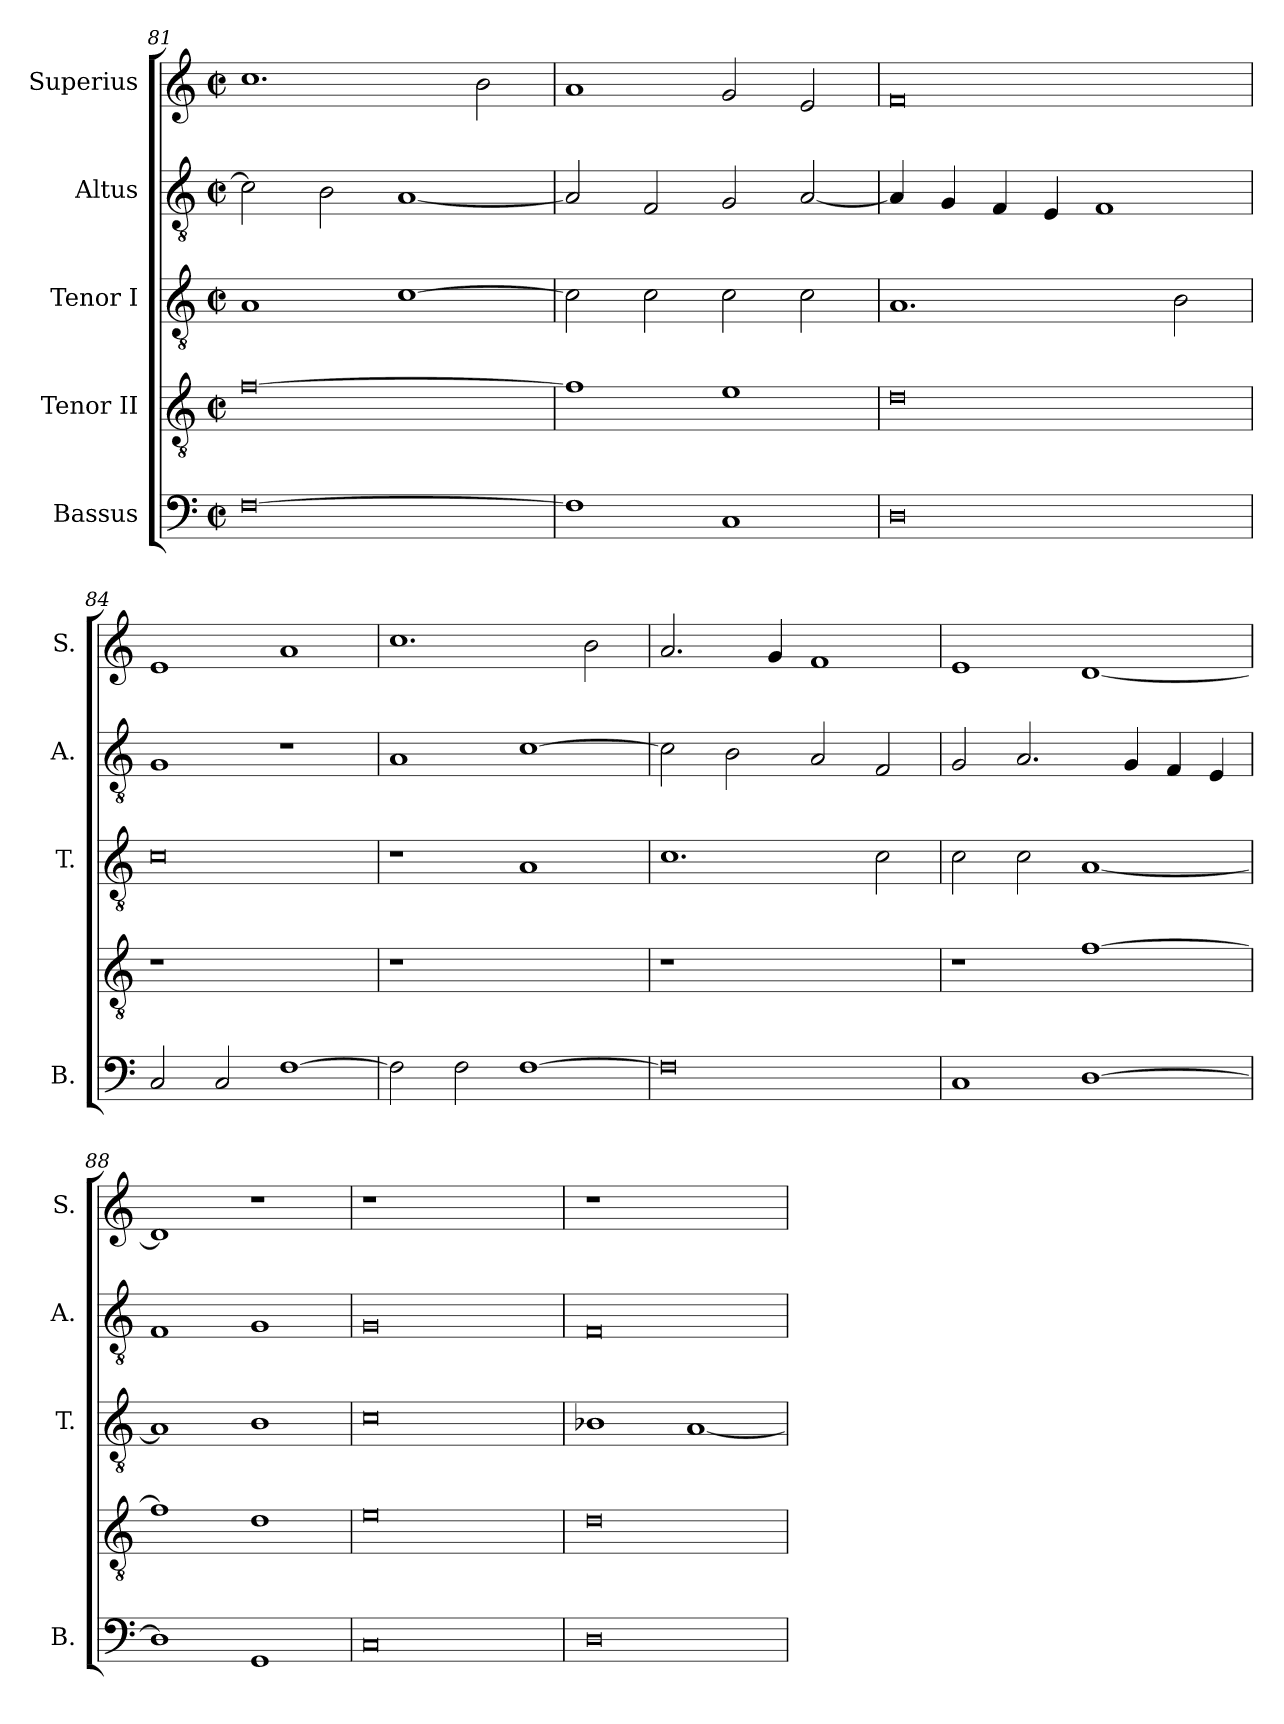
**kern	**kern	**kern	**kern	**kern
*part5	*part4	*part3	*part2	*part1
*staff5	*staff4	*staff3	*staff2	*staff1
*I"Bassus	*I"Tenor II	*I"Tenor I	*I"Altus	*I"Superius
*I'B.	*	*I'T.	*I'A.	*I'S.
!!LO:PB:g=z
*clefF4	*clefGv2	*clefGv2	*clefGv2	*clefG2
*	*ITrd7c12	*ITrd7c12	*ITrd7c12	*
*k[]	*k[]	*k[]	*k[]	*k[]
*C:	*C:	*C:	*C:	*C:
*M2/2	*M2/2	*M2/2	*M2/2	*M2/2
*met(c|)	*met(c|)	*met(c|)	*met(c|)	*met(c|)
=81	=81	=81	=81	=81
[>0Fi	[>0Fi	1AAi	2Ci\]	1.cci
.	.	.	2BBi\	.
.	.	[>1Ci	[<1AAi	.
.	.	.	.	2bi\
=82	=82	=82	=82	=82
1Fi]	1Fi]	2Ci\]	2AAi/]	1ai
.	.	2Ci\	2FFi/	.
1Ci	1Ei	2Ci\	2GGi/	2gi/
.	.	2Ci\	[<2AAi/	2ei/
=83	=83	=83	=83	=83
0Di	0Di	1.AAi	4AAi/]	0fi
.	.	.	4GGi/	.
.	.	.	4FFi/	.
.	.	.	4EEi/	.
.	.	.	1FFi	.
.	.	2BBi\	.	.
=84	=84	=84	=84	=84
!	!LO:N:vis=1	!	!	!
2Ci/	1r	0Ci	1GGi	1ei
2Ci/	.	.	.	.
[>1Fi	1ryy	.	1r	1ai
=85	=85	=85	=85	=85
!	!LO:N:vis=1	!	!	!
2Fi\]	1r	1r	1AAi	1.cci
2Fi\	.	.	.	.
[>1Fi	1ryy	1AAi	[>1Ci	.
.	.	.	.	2bi\
!!LO:LB:g=z
=86	=86	=86	=86	=86
!	!LO:N:vis=1	!	!	!
0Fi]	1r	1.Ci	2Ci\]	2.ai/
.	.	.	2BBi\	.
.	.	.	.	4gi/
.	1ryy	.	2AAi/	1fi
.	.	2Ci\	2FFi/	.
=87	=87	=87	=87	=87
1Ci	1r	2Ci\	2GGi/	1ei
.	.	2Ci\	2.AAi/	.
[>1Di	[>1Fi	[<1AAi	.	[<1di
.	.	.	4GGi/	.
.	.	.	4FFi/	.
.	.	.	4EEi/	.
=88	=88	=88	=88	=88
1Di]	1Fi]	1AAi]	1FFi	1di]
1GGi	1Di	1BBi	1GGi	1r
=89	=89	=89	=89	=89
!	!	!	!	!LO:N:vis=1
0Ci	0Ei	0Ci	0GGi	1r
.	.	.	.	1ryy
=90	=90	=90	=90	=90
!	!	!	!	!LO:N:vis=1
0Di	0Di	1BB-Xi	0FFi	1r
.	.	[<1AAi	.	1ryy
=	=	=	=	=
*-	*-	*-	*-	*-
